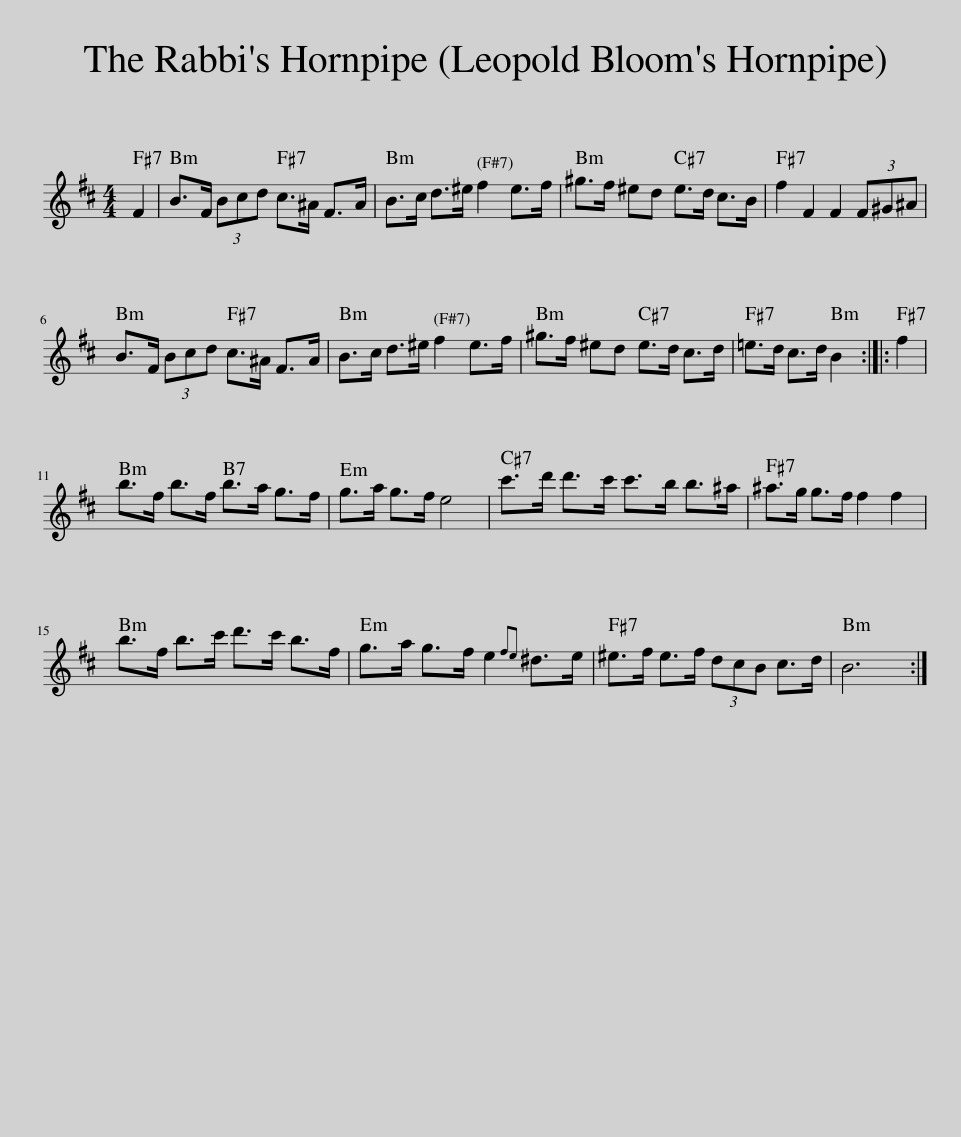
X:1
L:1/8
M:4/4
I:linebreak $
K:Bmin
V:1 treble
V:1
 F2 | B>F (3Bcd c>^A F>A | B>c d>^e f2 e>f | ^g>f ^ed e>d c>B | f2 F2 F2 (3F^G^A |$ %5
 B>F (3Bcd c>^A F>A | B>c d>^e f2 e>f | ^g>f ^ed e>d c>d | =e>d c>d B2 :: f2 |$ %10
 b>f b>f b>a g>f | g>a g>f e4 | c'>d' d'>c' c'>b b>^a | ^a>g g>f f2 f2 |$ b>f b>c' d'>c' b>f | %15
 g>a g>f e2{fe} ^d>e | ^e>f e>f (3dcB c>d | B6 :| %18
